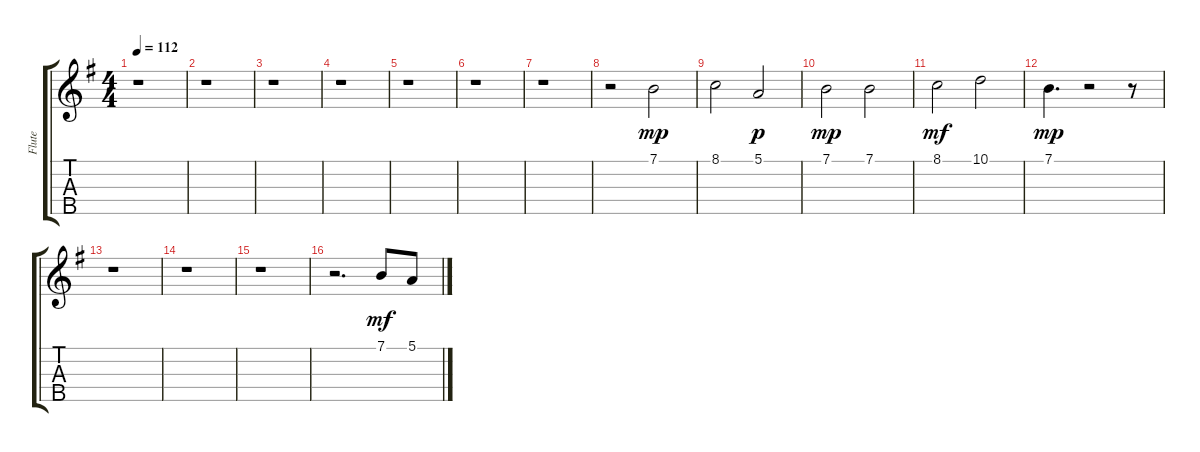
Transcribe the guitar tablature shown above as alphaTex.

\track ("Flute" "Flute") {instrument flute}
\staff {score tabs}
\tuning (E4 B3 G3 D3 A2) {hide}
\ts (4 4)
\tempo 112
\clef g2
\ks g
r.1{dy mp} |
r.1 |
r.1 |
r.1 |
r.1 |
r.1 |
r.1 |
r.2 7.1.2 |
8.1.2 5.1.2{dy p} |
7.1.2{dy mp} 7.1.2 |
8.1.2{dy mf} 10.1.2 |
7.1.4{d dy mp} r.2 r.8 |
r.1 |
r.1 |
r.1 |
r.2{d} 7.1.8{dy mf} 5.1.8
